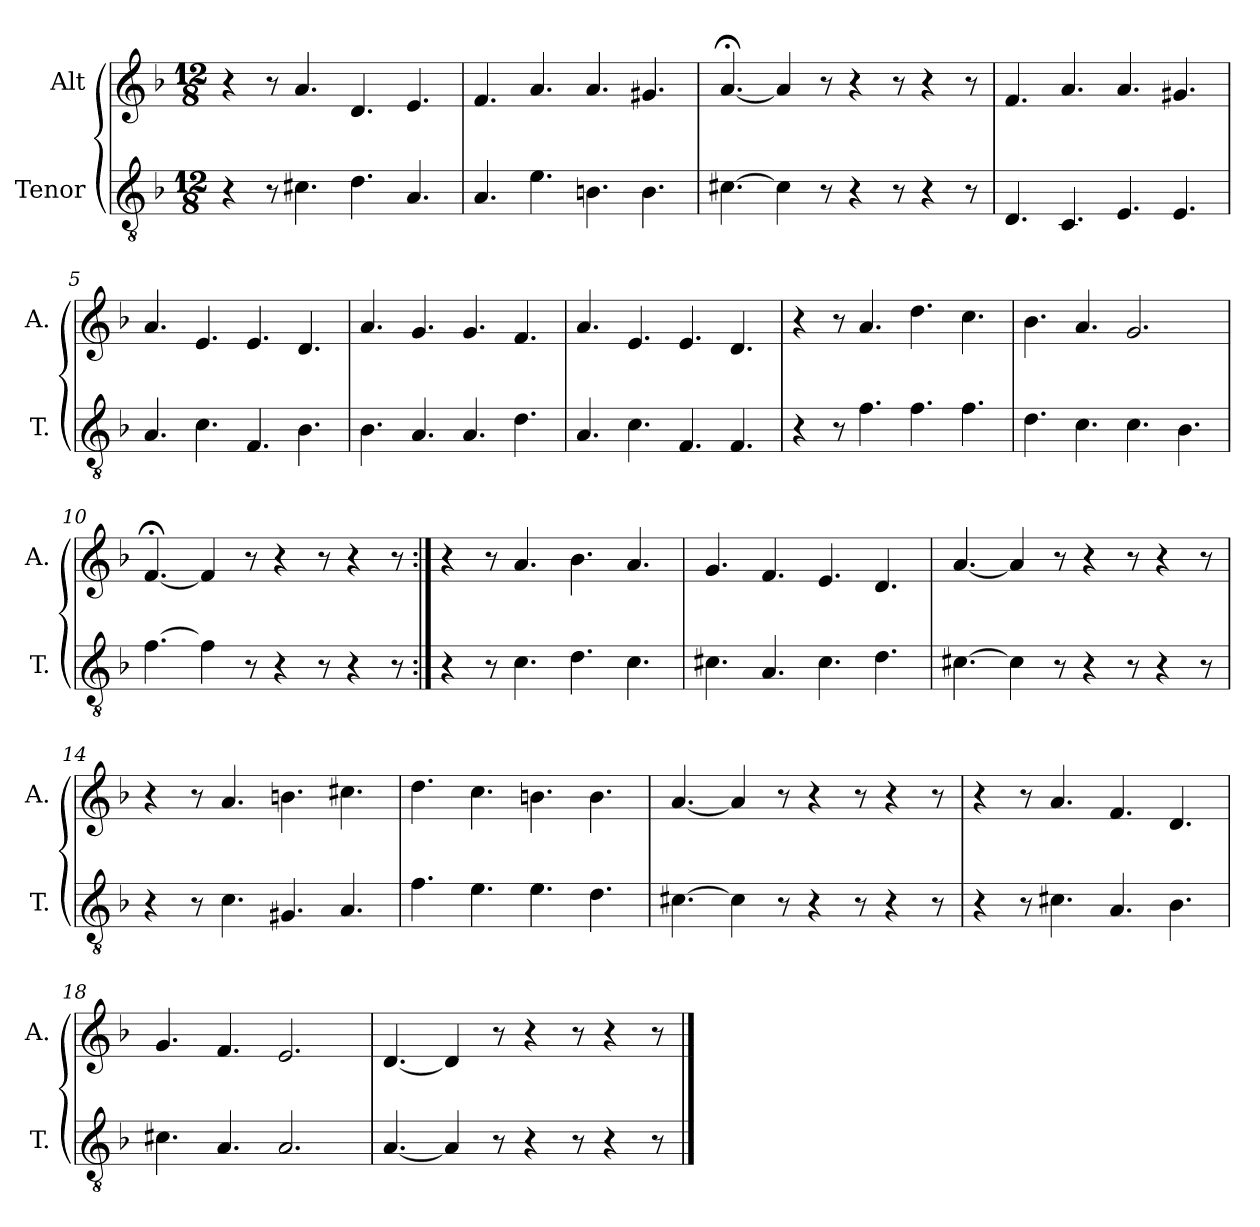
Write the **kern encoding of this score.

**kern	**kern
*part2	*part1
*staff2	*staff1
*I"Tenor	*I"Alt
*I'T.	*I'A.
*clefGv2	*clefG2
*k[b-]	*k[b-]
*M12/8	*M12/8
=1	=1
4r	4r
8r	8r
4.c#X\	4.a/
4.d\	4.d/
4.A/	4.e/
=2	=2
4.A/	4.f/
4.e\	4.a/
4.Bn\	4.a/
4.B\	4.g#X/
=3	=3
[4.c#X\	[4.a;</
4c#\]	4a/]
8r	8r
4r	4r
8r	8r
4r	4r
8r	8r
=4	=4
4.D/	4.f/
4.C/	4.a/
4.E/	4.a/
4.E/	4.g#X/
=5	=5
4.A/	4.a/
4.c\	4.e/
4.F/	4.e/
4.B-\	4.d/
=6	=6
4.B-\	4.a/
4.A/	4.g/
4.A/	4.g/
4.d\	4.f/
=7	=7
4.A/	4.a/
4.c\	4.e/
4.F/	4.e/
4.F/	4.d/
=8	=8
4r	4r
8r	8r
4.f\	4.a/
4.f\	4.dd\
4.f\	4.cc\
=9	=9
4.d\	4.b-\
4.c\	4.a/
4.c\	2.g/
4.B-\	.
=10	=10
[4.f\	[4.f;</
4f\]	4f/]
8r	8r
4r	4r
8r	8r
4r	4r
8r	8r
=11:|!	=11:|!
4r	4r
8r	8r
4.c\	4.a/
4.d\	4.b-\
4.c\	4.a/
=12	=12
4.c#X\	4.g/
4.A/	4.f/
4.c#\	4.e/
4.d\	4.d/
=13	=13
[4.c#X\	[4.a/
4c#\]	4a/]
8r	8r
4r	4r
8r	8r
4r	4r
8r	8r
=14	=14
4r	4r
8r	8r
4.c\	4.a/
4.G#X/	4.bn\
4.A/	4.cc#X\
=15	=15
4.f\	4.dd\
4.e\	4.cc\
4.e\	4.bn\
4.d\	4.b\
=16	=16
[4.c#X\	[4.a/
4c#\]	4a/]
8r	8r
4r	4r
8r	8r
4r	4r
8r	8r
=17	=17
4r	4r
8r	8r
4.c#X\	4.a/
4.A/	4.f/
4.B-\	4.d/
=18	=18
4.c#X\	4.g/
4.A/	4.f/
2.A/	2.e/
=19	=19
[4.A/	[4.d/
4A/]	4d/]
8r	8r
4r	4r
8r	8r
4r	4r
8r	8r
==	==
*-	*-
